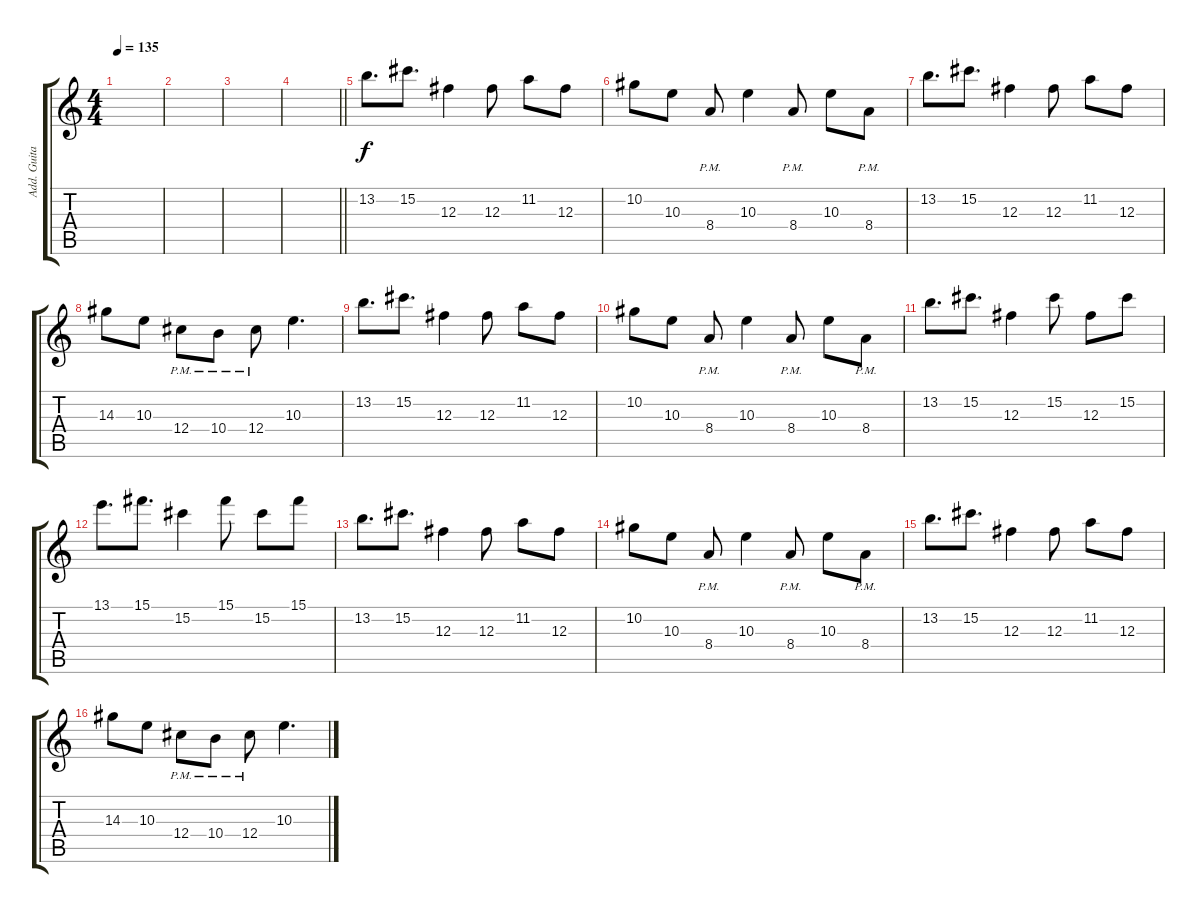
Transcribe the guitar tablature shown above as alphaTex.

\track ("Add. Guitar 3" "Add. Guita") {instrument distortionguitar}
\staff {score tabs}
\tuning (Eb4 Bb3 Gb3 Db3 Ab2 Db2) {hide}
\ts (4 4)
\tempo 135
\clef g2
\ks c
|
|
|
\barLineRight lightlight
|
13.2.8{d} 15.2.8{d} 12.3.4 12.3.8 11.2.8 12.3.8 |
10.2.8 10.3.8 8.4{pm}.8 10.3.4 8.4{pm}.8 10.3.8 8.4{pm}.8 |
13.2.8{d} 15.2.8{d} 12.3.4 12.3.8 11.2.8 12.3.8 |
14.3.8 10.3.8 12.4{pm}.8 10.4{pm}.8 12.4{pm}.8 10.3.4{d} |
13.2.8{d} 15.2.8{d} 12.3.4 12.3.8 11.2.8 12.3.8 |
10.2.8 10.3.8 8.4{pm}.8 10.3.4 8.4{pm}.8 10.3.8 8.4{pm}.8 |
13.2.8{d} 15.2.8{d} 12.3.4 15.2.8 12.3.8 15.2.8 |
13.1.8{d} 15.1.8{d} 15.2.4 15.1.8 15.2.8 15.1.8 |
13.2.8{d} 15.2.8{d} 12.3.4 12.3.8 11.2.8 12.3.8 |
10.2.8 10.3.8 8.4{pm}.8 10.3.4 8.4{pm}.8 10.3.8 8.4{pm}.8 |
13.2.8{d} 15.2.8{d} 12.3.4 12.3.8 11.2.8 12.3.8 |
14.3.8 10.3.8 12.4{pm}.8 10.4{pm}.8 12.4{pm}.8 10.3.4{d}
